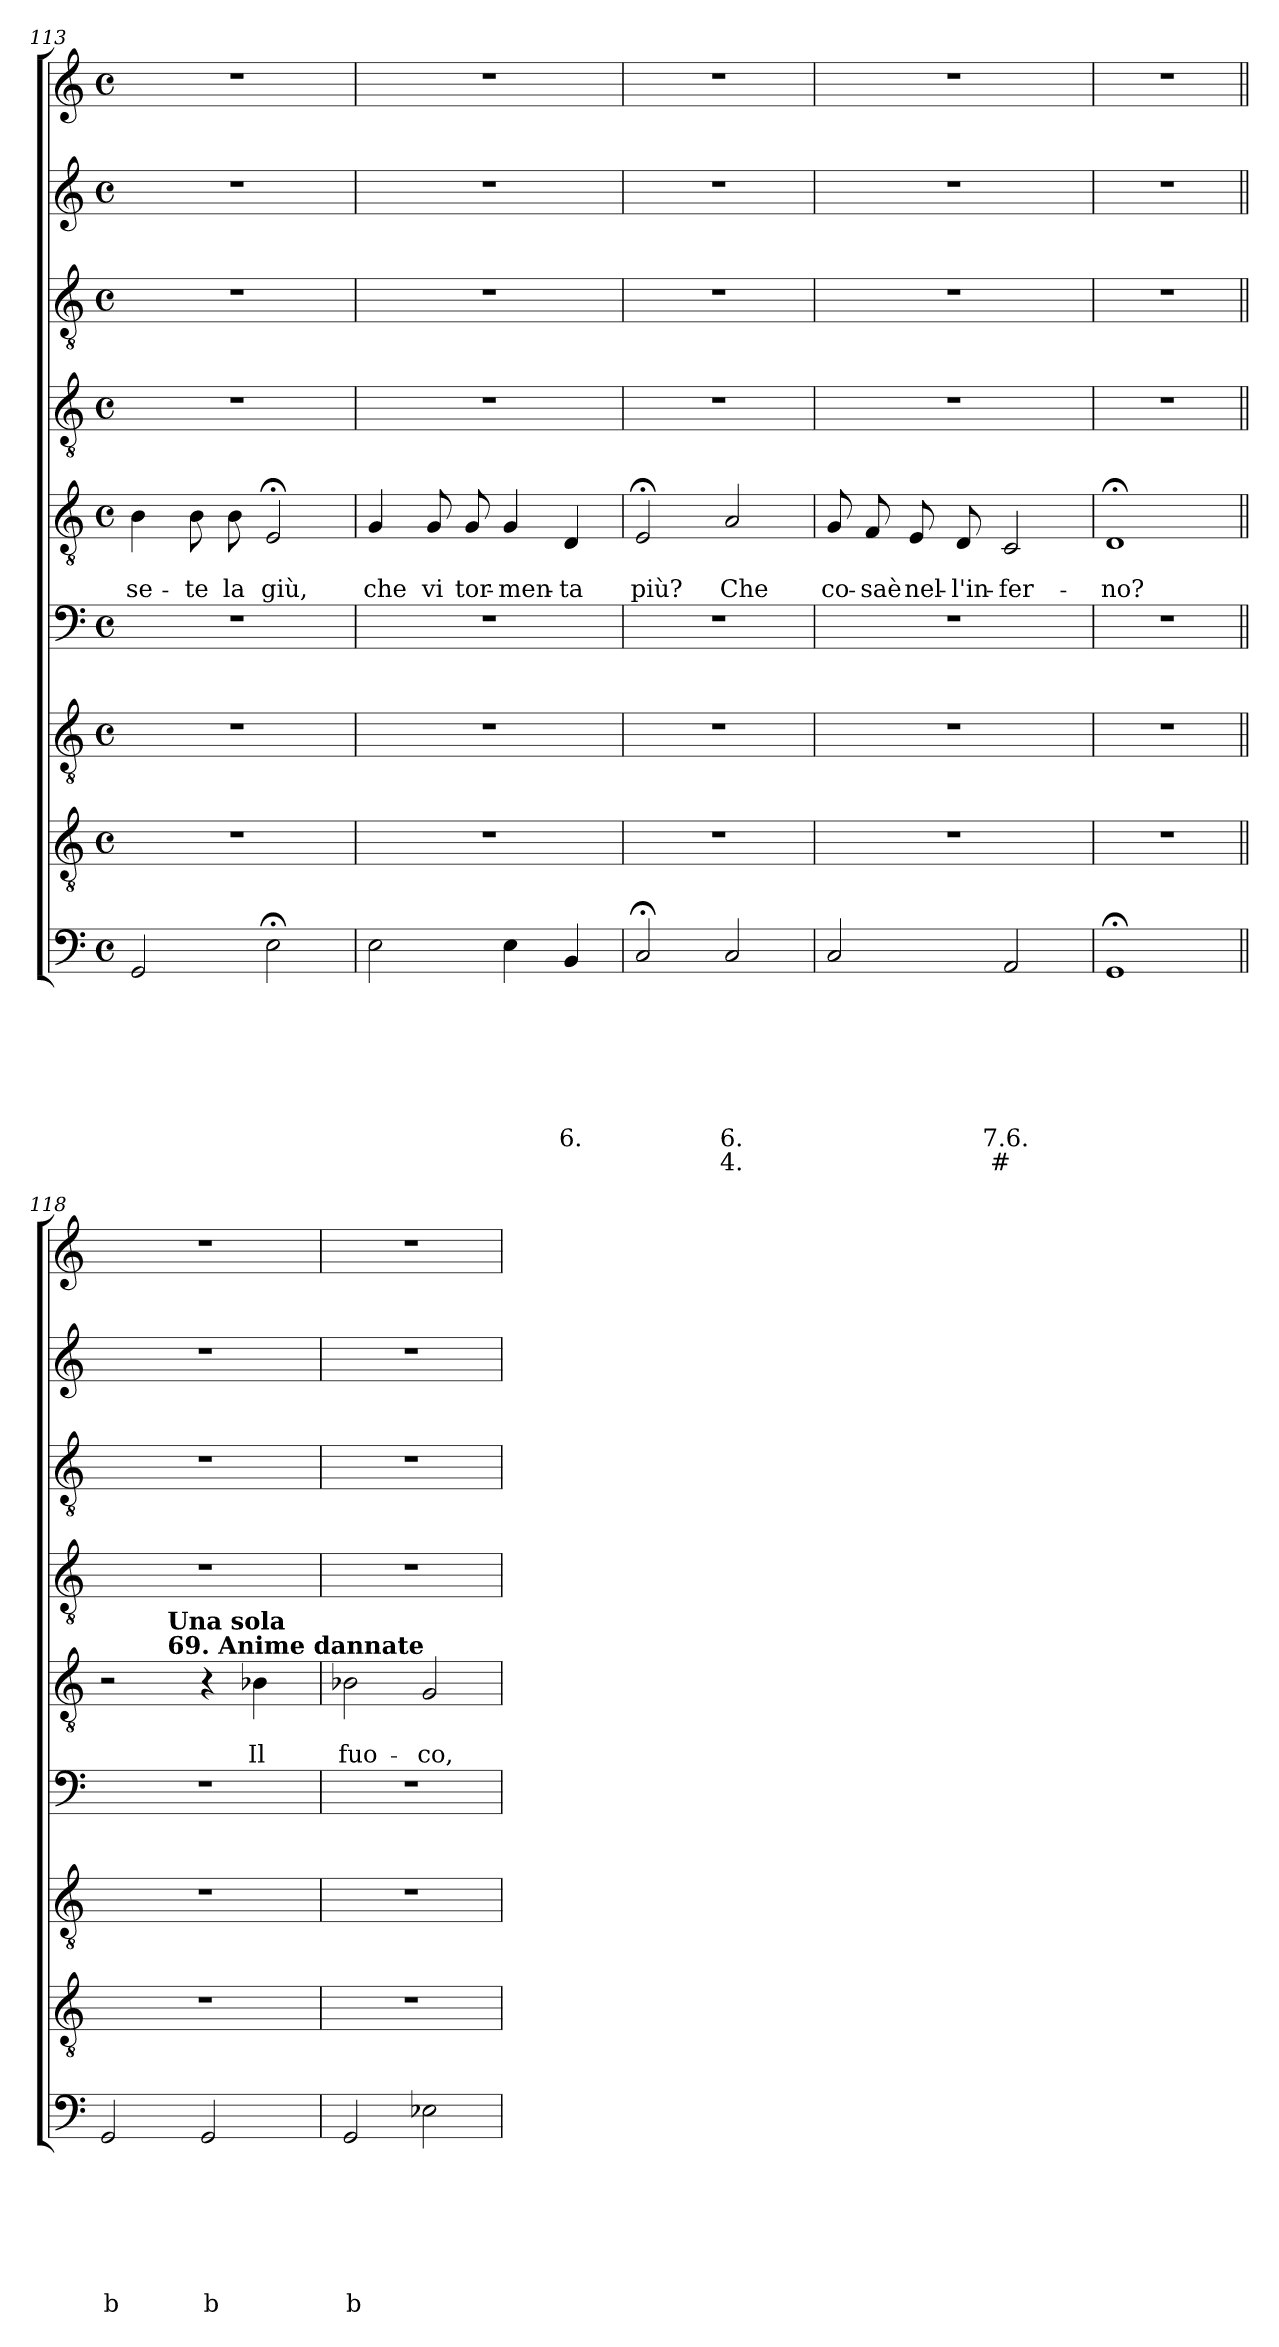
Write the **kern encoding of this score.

**kern	**text	**text	**text	**text	**text	**text	**text	**text	**kern	**kern	**kern	**kern	**text	**text	**kern	**kern	**kern	**kern
*part9	*part9	*part9	*part9	*part9	*part9	*part9	*part9	*part9	*part8	*part7	*part6	*part5	*part5	*part5	*part4	*part3	*part2	*part1
*staff9	*staff9	*staff9	*staff9	*staff9	*staff9	*staff9	*staff9	*staff9	*staff8	*staff7	*staff6	*staff5	*staff5	*staff5	*staff4	*staff3	*staff2	*staff1
*clefF4	*	*	*	*	*	*	*	*	*clefGv2	*clefGv2	*clefF4	*clefGv2	*	*	*clefGv2	*clefGv2	*clefG2	*clefG2
*k[]	*	*	*	*	*	*	*	*	*k[]	*k[]	*k[]	*k[]	*	*	*k[]	*k[]	*k[]	*k[]
*C:	*	*	*	*	*	*	*	*	*C:	*C:	*C:	*C:	*	*	*C:	*C:	*C:	*C:
*M4/4	*	*	*	*	*	*	*	*	*M4/4	*M4/4	*M4/4	*M4/4	*	*	*M4/4	*M4/4	*M4/4	*M4/4
*met(c)	*	*	*	*	*	*	*	*	*met(c)	*met(c)	*met(c)	*met(c)	*	*	*met(c)	*met(c)	*met(c)	*met(c)
=113	=113	=113	=113	=113	=113	=113	=113	=113	=113	=113	=113	=113	=113	=113	=113	=113	=113	=113
2GG/	.	.	.	.	.	.	.	.	1r	1r	1r	4B\	.	se-	1r	1r	1r	1r
.	.	.	.	.	.	.	.	.	.	.	.	8B\	.	-te	.	.	.	.
.	.	.	.	.	.	.	.	.	.	.	.	8B\	.	la	.	.	.	.
2E;<\	.	.	.	.	.	.	.	.	.	.	.	2E;</	.	giù,	.	.	.	.
=114	=114	=114	=114	=114	=114	=114	=114	=114	=114	=114	=114	=114	=114	=114	=114	=114	=114	=114
2E\	.	.	.	.	.	.	.	.	1r	1r	1r	4G/	.	che	1r	1r	1r	1r
.	.	.	.	.	.	.	.	.	.	.	.	8G/	.	vi	.	.	.	.
.	.	.	.	.	.	.	.	.	.	.	.	8G/	.	tor-	.	.	.	.
4E\	.	.	.	.	.	.	.	.	.	.	.	4G/	.	-men-	.	.	.	.
4BB/	.	.	.	.	.	.	6.	.	.	.	.	4D/	.	-ta	.	.	.	.
=115	=115	=115	=115	=115	=115	=115	=115	=115	=115	=115	=115	=115	=115	=115	=115	=115	=115	=115
2C;</	.	.	.	.	.	.	.	.	1r	1r	1r	2E;</	.	più?	1r	1r	1r	1r
2C/	.	.	.	.	.	.	6.	4.	.	.	.	2A/	.	Che	.	.	.	.
=116	=116	=116	=116	=116	=116	=116	=116	=116	=116	=116	=116	=116	=116	=116	=116	=116	=116	=116
2C/	.	.	.	.	.	.	.	.	1r	1r	1r	8G/	.	co-	1r	1r	1r	1r
.	.	.	.	.	.	.	.	.	.	.	.	8F/	.	-saè	.	.	.	.
.	.	.	.	.	.	.	.	.	.	.	.	8E/	.	nel-	.	.	.	.
.	.	.	.	.	.	.	.	.	.	.	.	8D/	.	-l'in-	.	.	.	.
2AA/	.	.	.	.	.	.	7.6.	#	.	.	.	2C/	.	-fer-	.	.	.	.
=117	=117	=117	=117	=117	=117	=117	=117	=117	=117	=117	=117	=117	=117	=117	=117	=117	=117	=117
1GG;<	.	.	.	.	.	.	.	.	1r	1r	1r	1D;<	.	-no?	1r	1r	1r	1r
=118||	=118||	=118||	=118||	=118||	=118||	=118||	=118||	=118||	=118||	=118||	=118||	=118||	=118||	=118||	=118||	=118||	=118||	=118||
*	*	*	*	*	*	*	*	*	*	*	*	*^	*	*	*	*	*	*
2GG/	.	.	.	.	.	.	b	.	1r	1r	1r	2r	4.ryy	.	.	1r	1r	1r	1r
!	!	!	!	!	!	!	!	!	!	!	!	!	!LO:TX:a:B:t=69. Anime dannate	!	!	!	!	!	!
!	!	!	!	!	!	!	!	!	!	!	!	!	!LO:TX:a:B:t=Una sola	!	!	!	!	!	!
.	.	.	.	.	.	.	.	.	.	.	.	.	2ryy	.	.	.	.	.	.
2GG/	.	.	.	.	.	.	b	.	.	.	.	4r	.	.	.	.	.	.	.
.	.	.	.	.	.	.	.	.	.	.	.	4B-X\	.	.	Il	.	.	.	.
.	.	.	.	.	.	.	.	.	.	.	.	.	8ryy	.	.	.	.	.	.
*	*	*	*	*	*	*	*	*	*	*	*	*v	*v	*	*	*	*	*	*
=119	=119	=119	=119	=119	=119	=119	=119	=119	=119	=119	=119	=119	=119	=119	=119	=119	=119	=119
2GG/	.	.	.	.	.	.	b	.	1r	1r	1r	2B-X\	.	fuo-	1r	1r	1r	1r
2E-X\	.	.	.	.	.	.	.	.	.	.	.	2G/	.	-co,	.	.	.	.
=	=	=	=	=	=	=	=	=	=	=	=	=	=	=	=	=	=	=
*-	*-	*-	*-	*-	*-	*-	*-	*-	*-	*-	*-	*-	*-	*-	*-	*-	*-	*-
